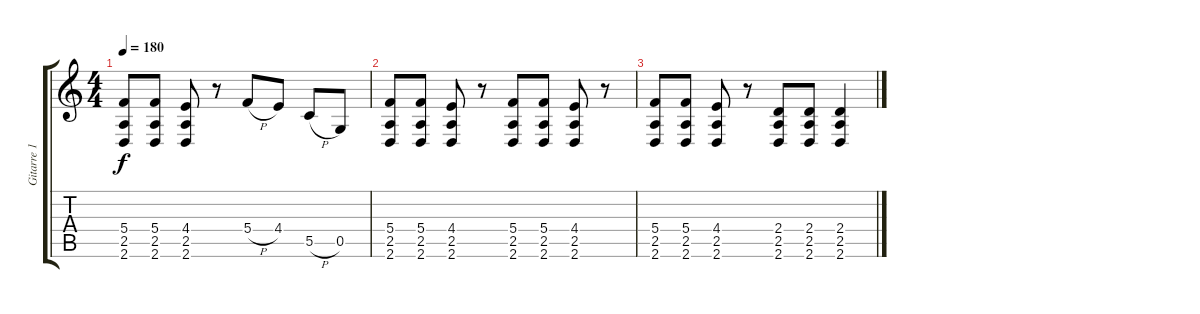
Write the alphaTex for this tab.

\track ("Gitarre 1" "Gitarre 1") {instrument distortionguitar}
\staff {score tabs}
\tuning (D4 A3 F3 C3 G2 C2) {hide}
\ts (4 4)
\tempo 180
\clef g2
\ks c
(5.4 2.5 2.6).8{dy f} (5.4 2.5 2.6).8 (4.4 2.5 2.6).8 r.8 5.4{h}.8 4.4.8 5.5{h}.8 0.5.8 |
(5.4 2.5 2.6).8 (5.4 2.5 2.6).8 (4.4 2.5 2.6).8 r.8 (5.4 2.5 2.6).8 (5.4 2.5 2.6).8 (4.4 2.5 2.6).8 r.8 |
(5.4 2.5 2.6).8 (5.4 2.5 2.6).8 (4.4 2.5 2.6).8 r.8 (2.4 2.5 2.6).8 (2.4 2.5 2.6).8 (2.4 2.5 2.6).4
